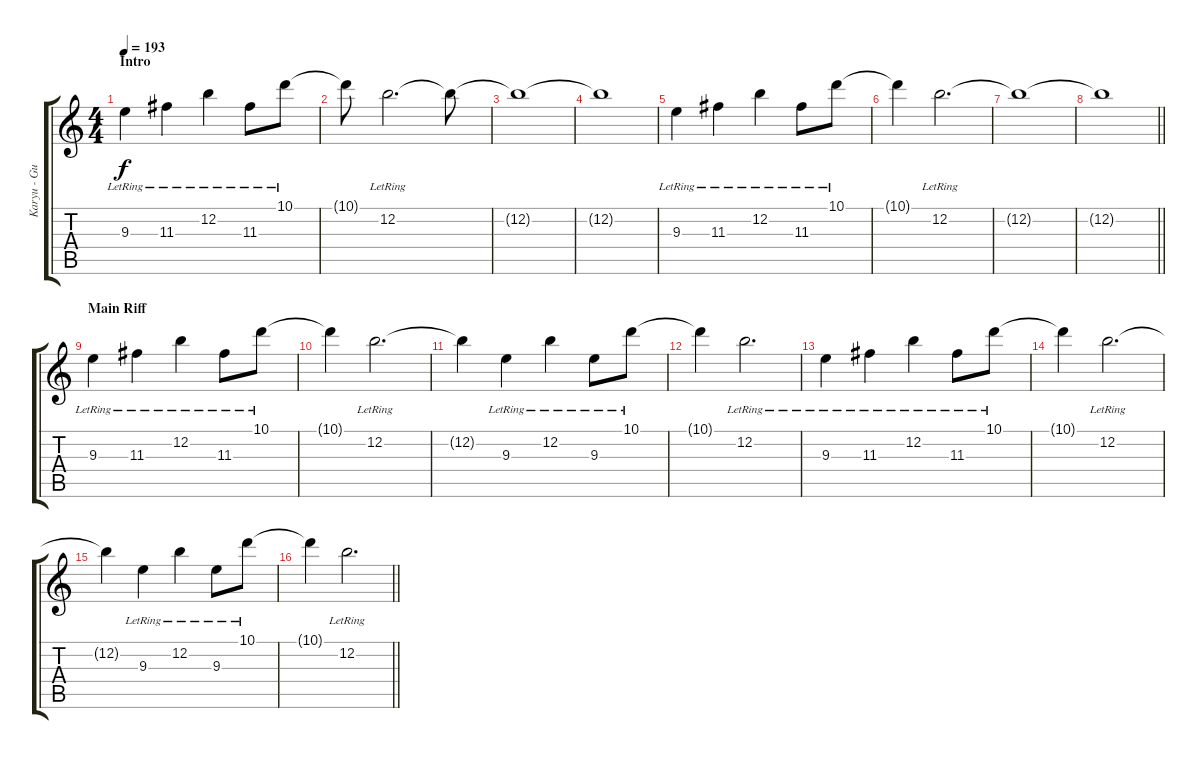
\track ("Karyu - Guitar 1" "Karyu - Gu") {instrument electricguitarclean}
\staff {score tabs}
\tuning (E4 B3 G3 D3 A2 D2) {hide}
\ts (4 4)
\section ("" "Intro")
\tempo 193
\clef g2
\ks c
9.3{lr}.4{dy f instrument electricguitarclean} 11.3{lr}.4 12.2{lr}.4 11.3{lr}.8 10.1{lr}.8 |
10.1{t}.8 12.2{lr}.2{d} 12.2{t}.8 |
12.2{t}.1{balance 2} |
12.2{t}.1{balance 14} |
9.3{lr}.4 11.3{lr}.4 12.2{lr}.4 11.3{lr}.8 10.1{lr}.8 |
10.1{t}.4 12.2{lr}.2{d} |
12.2{t}.1{balance 2} |
\barLineRight lightlight
12.2{t}.1{balance 14} |
\section ("" "Main Riff")
9.3{lr}.4 11.3{lr}.4 12.2{lr}.4 11.3{lr}.8 10.1{lr}.8 |
10.1{t}.4 12.2{lr}.2{d} |
12.2{t}.4 9.3{lr}.4 12.2{lr}.4 9.3{lr}.8 10.1{lr}.8 |
10.1{t}.4 12.2{lr}.2{d} |
9.3{lr}.4 11.3{lr}.4 12.2{lr}.4 11.3{lr}.8 10.1{lr}.8 |
10.1{t}.4 12.2{lr}.2{d} |
12.2{t}.4 9.3{lr}.4 12.2{lr}.4 9.3{lr}.8 10.1{lr}.8 |
\barLineRight lightlight
10.1{t}.4 12.2{lr}.2{d}
